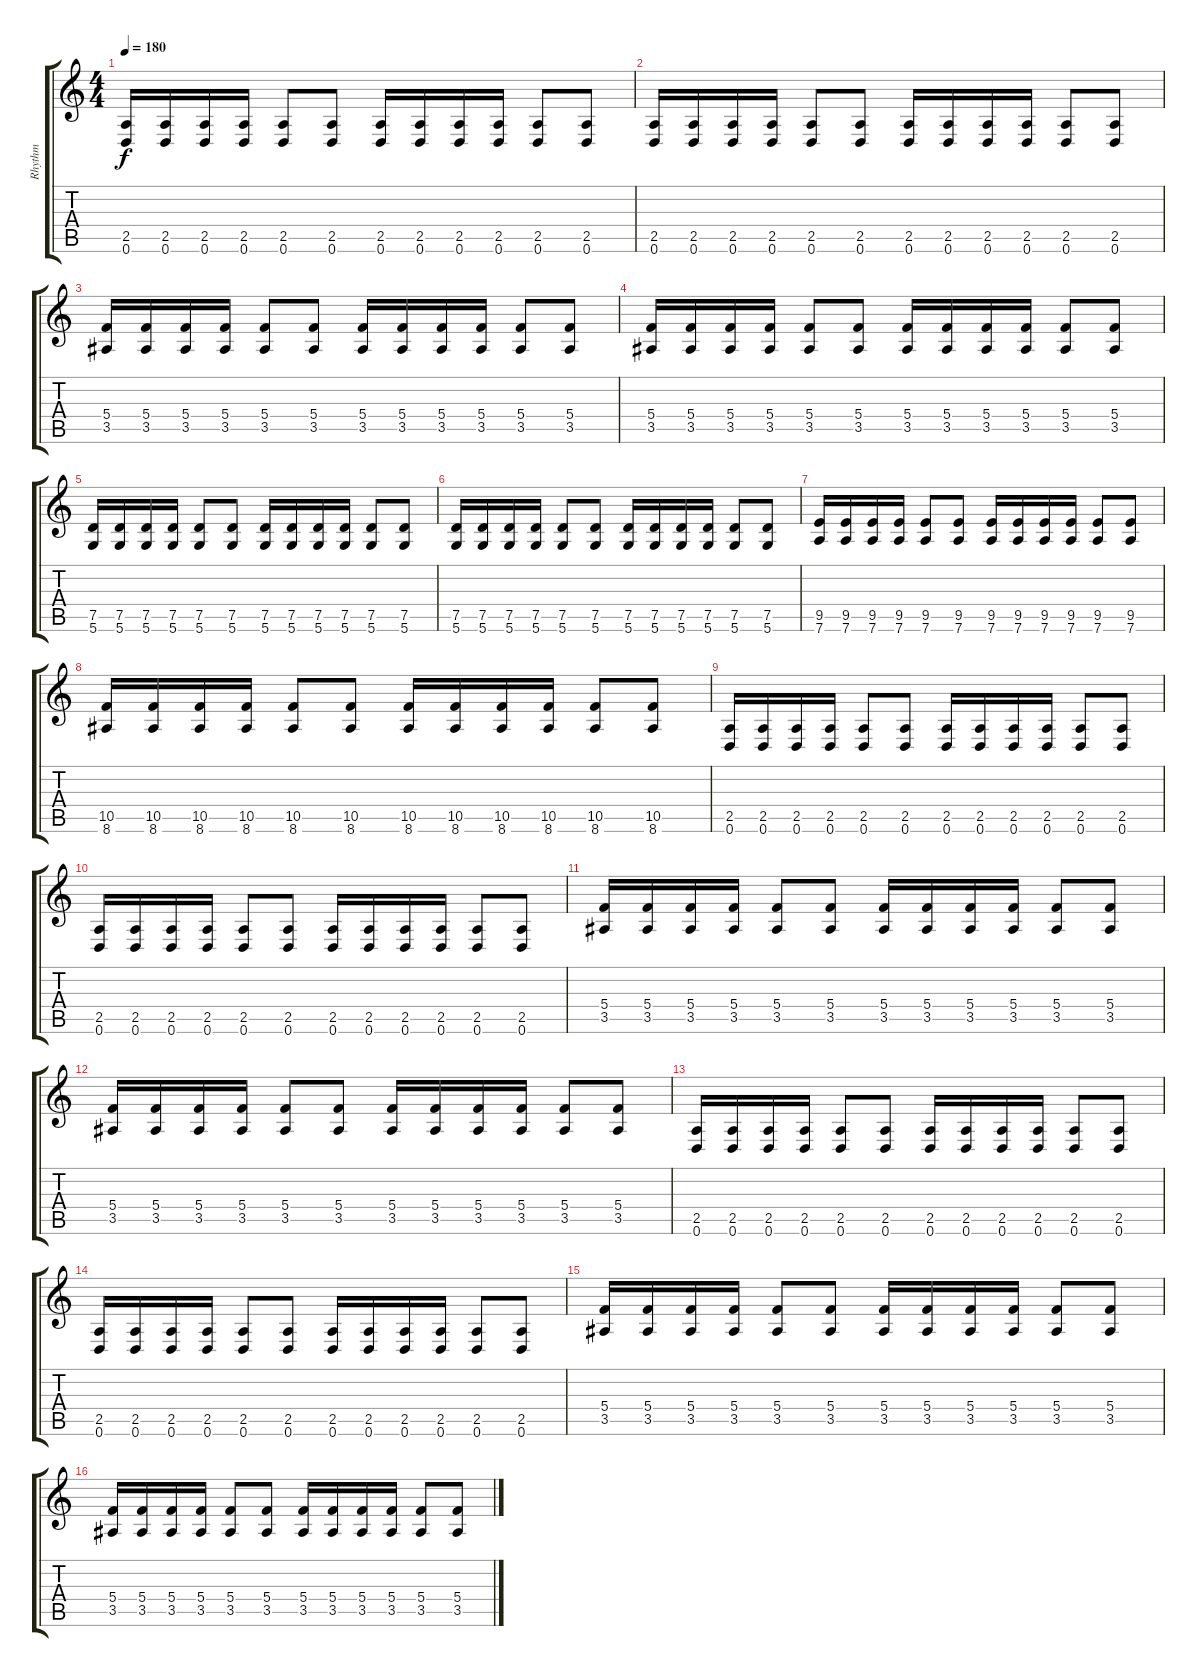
\track ("Rhythm" "Rhythm") {instrument distortionguitar}
\staff {score tabs}
\tuning (D4 A3 F3 C3 G2 D2) {hide}
\ts (4 4)
\tempo 180
\clef g2
\ks c
(2.5 0.6).16{dy f} (2.5 0.6).16 (2.5 0.6).16 (2.5 0.6).16 (2.5 0.6).8 (2.5 0.6).8 (2.5 0.6).16 (2.5 0.6).16 (2.5 0.6).16 (2.5 0.6).16 (2.5 0.6).8 (2.5 0.6).8 |
(2.5 0.6).16 (2.5 0.6).16 (2.5 0.6).16 (2.5 0.6).16 (2.5 0.6).8 (2.5 0.6).8 (2.5 0.6).16 (2.5 0.6).16 (2.5 0.6).16 (2.5 0.6).16 (2.5 0.6).8 (2.5 0.6).8 |
(5.4 3.5).16 (5.4 3.5).16 (5.4 3.5).16 (5.4 3.5).16 (5.4 3.5).8 (5.4 3.5).8 (5.4 3.5).16 (5.4 3.5).16 (5.4 3.5).16 (5.4 3.5).16 (5.4 3.5).8 (5.4 3.5).8 |
(5.4 3.5).16 (5.4 3.5).16 (5.4 3.5).16 (5.4 3.5).16 (5.4 3.5).8 (5.4 3.5).8 (5.4 3.5).16 (5.4 3.5).16 (5.4 3.5).16 (5.4 3.5).16 (5.4 3.5).8 (5.4 3.5).8 |
(7.5 5.6).16 (7.5 5.6).16 (7.5 5.6).16 (7.5 5.6).16 (7.5 5.6).8 (7.5 5.6).8 (7.5 5.6).16 (7.5 5.6).16 (7.5 5.6).16 (7.5 5.6).16 (7.5 5.6).8 (7.5 5.6).8 |
(7.5 5.6).16 (7.5 5.6).16 (7.5 5.6).16 (7.5 5.6).16 (7.5 5.6).8 (7.5 5.6).8 (7.5 5.6).16 (7.5 5.6).16 (7.5 5.6).16 (7.5 5.6).16 (7.5 5.6).8 (7.5 5.6).8 |
(9.5 7.6).16 (9.5 7.6).16 (9.5 7.6).16 (9.5 7.6).16 (9.5 7.6).8 (9.5 7.6).8 (9.5 7.6).16 (9.5 7.6).16 (9.5 7.6).16 (9.5 7.6).16 (9.5 7.6).8 (9.5 7.6).8 |
(10.5 8.6).16 (10.5 8.6).16 (10.5 8.6).16 (10.5 8.6).16 (10.5 8.6).8 (10.5 8.6).8 (10.5 8.6).16 (10.5 8.6).16 (10.5 8.6).16 (10.5 8.6).16 (10.5 8.6).8 (10.5 8.6).8 |
(2.5 0.6).16 (2.5 0.6).16 (2.5 0.6).16 (2.5 0.6).16 (2.5 0.6).8 (2.5 0.6).8 (2.5 0.6).16 (2.5 0.6).16 (2.5 0.6).16 (2.5 0.6).16 (2.5 0.6).8 (2.5 0.6).8 |
(2.5 0.6).16 (2.5 0.6).16 (2.5 0.6).16 (2.5 0.6).16 (2.5 0.6).8 (2.5 0.6).8 (2.5 0.6).16 (2.5 0.6).16 (2.5 0.6).16 (2.5 0.6).16 (2.5 0.6).8 (2.5 0.6).8 |
(5.4 3.5).16 (5.4 3.5).16 (5.4 3.5).16 (5.4 3.5).16 (5.4 3.5).8 (5.4 3.5).8 (5.4 3.5).16 (5.4 3.5).16 (5.4 3.5).16 (5.4 3.5).16 (5.4 3.5).8 (5.4 3.5).8 |
(5.4 3.5).16 (5.4 3.5).16 (5.4 3.5).16 (5.4 3.5).16 (5.4 3.5).8 (5.4 3.5).8 (5.4 3.5).16 (5.4 3.5).16 (5.4 3.5).16 (5.4 3.5).16 (5.4 3.5).8 (5.4 3.5).8 |
(2.5 0.6).16 (2.5 0.6).16 (2.5 0.6).16 (2.5 0.6).16 (2.5 0.6).8 (2.5 0.6).8 (2.5 0.6).16 (2.5 0.6).16 (2.5 0.6).16 (2.5 0.6).16 (2.5 0.6).8 (2.5 0.6).8 |
(2.5 0.6).16 (2.5 0.6).16 (2.5 0.6).16 (2.5 0.6).16 (2.5 0.6).8 (2.5 0.6).8 (2.5 0.6).16 (2.5 0.6).16 (2.5 0.6).16 (2.5 0.6).16 (2.5 0.6).8 (2.5 0.6).8 |
(5.4 3.5).16 (5.4 3.5).16 (5.4 3.5).16 (5.4 3.5).16 (5.4 3.5).8 (5.4 3.5).8 (5.4 3.5).16 (5.4 3.5).16 (5.4 3.5).16 (5.4 3.5).16 (5.4 3.5).8 (5.4 3.5).8 |
(5.4 3.5).16 (5.4 3.5).16 (5.4 3.5).16 (5.4 3.5).16 (5.4 3.5).8 (5.4 3.5).8 (5.4 3.5).16 (5.4 3.5).16 (5.4 3.5).16 (5.4 3.5).16 (5.4 3.5).8 (5.4 3.5).8
